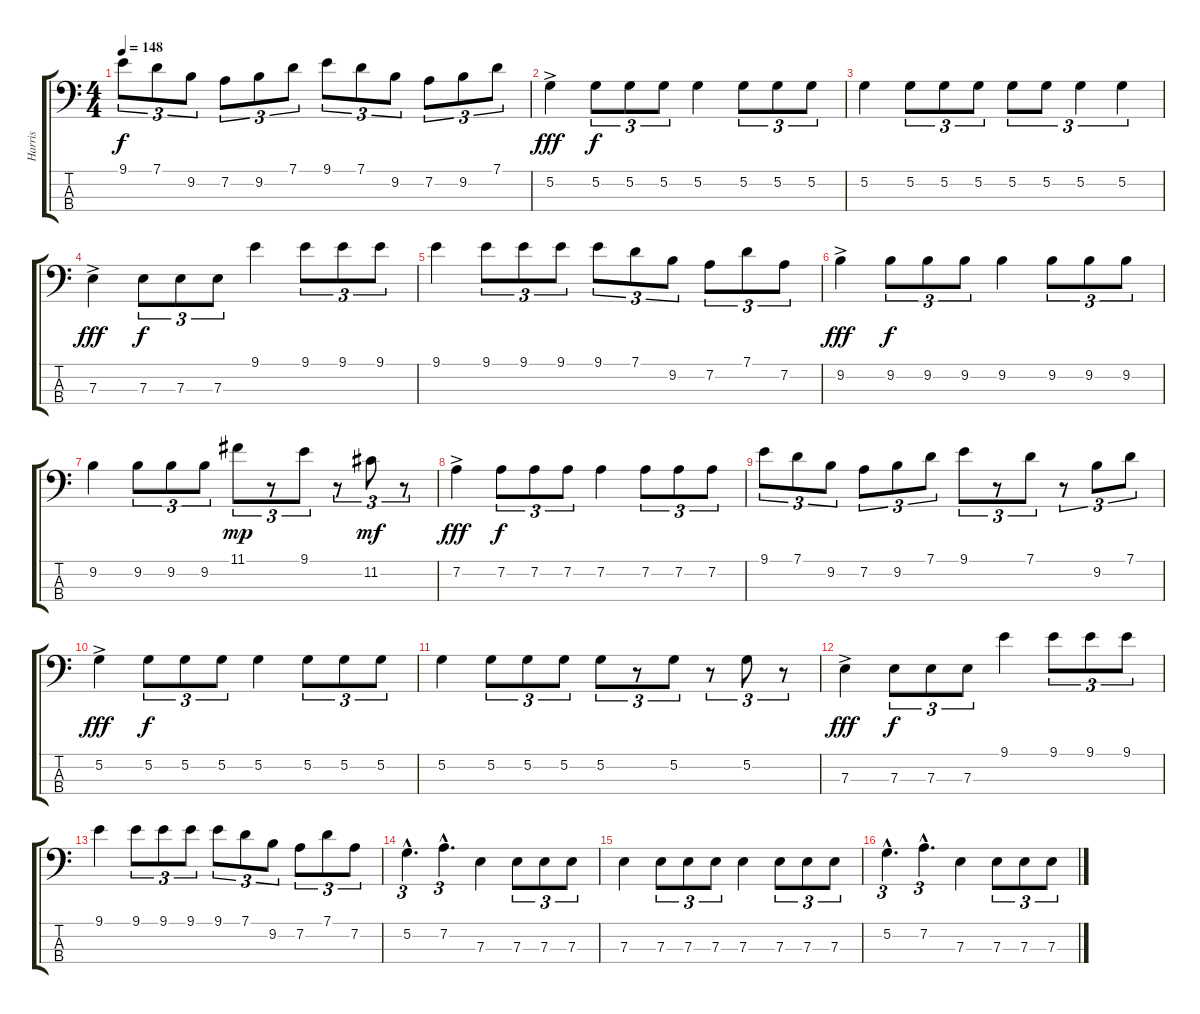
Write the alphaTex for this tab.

\track ("Harris" "Harris") {instrument electricbassfinger}
\staff {score tabs}
\tuning (G2 D2 A1 E1) {hide}
\ts (4 4)
\tempo 148
\clef f4
\ks c
9.1.8{tu (3 2) dy f} 7.1.8{tu (3 2)} 9.2.8{tu (3 2)} 7.2.8{tu (3 2)} 9.2.8{tu (3 2)} 7.1.8{tu (3 2)} 9.1.8{tu (3 2)} 7.1.8{tu (3 2)} 9.2.8{tu (3 2)} 7.2.8{tu (3 2)} 9.2.8{tu (3 2)} 7.1.8{tu (3 2)} |
5.2{ac}.4{dy fff} 5.2.8{tu (3 2) dy f} 5.2.8{tu (3 2)} 5.2.8{tu (3 2)} 5.2.4 5.2.8{tu (3 2)} 5.2.8{tu (3 2)} 5.2.8{tu (3 2)} |
5.2.4 5.2.8{tu (3 2)} 5.2.8{tu (3 2)} 5.2.8{tu (3 2)} 5.2.8{tu (3 2)} 5.2.8{tu (3 2)} 5.2.4{tu (3 2)} 5.2.4{tu (3 2)} |
7.3{ac}.4{dy fff} 7.3.8{tu (3 2) dy f} 7.3.8{tu (3 2)} 7.3.8{tu (3 2)} 9.1.4 9.1.8{tu (3 2)} 9.1.8{tu (3 2)} 9.1.8{tu (3 2)} |
9.1.4 9.1.8{tu (3 2)} 9.1.8{tu (3 2)} 9.1.8{tu (3 2)} 9.1.8{tu (3 2)} 7.1.8{tu (3 2)} 9.2.8{tu (3 2)} 7.2.8{tu (3 2)} 7.1.8{tu (3 2)} 7.2.8{tu (3 2)} |
9.2{ac}.4{dy fff} 9.2.8{tu (3 2) dy f} 9.2.8{tu (3 2)} 9.2.8{tu (3 2)} 9.2.4 9.2.8{tu (3 2)} 9.2.8{tu (3 2)} 9.2.8{tu (3 2)} |
9.2.4 9.2.8{tu (3 2)} 9.2.8{tu (3 2)} 9.2.8{tu (3 2)} 11.1.8{tu (3 2) dy mp} r.8{tu (3 2)} 9.1.8{tu (3 2)} r.8{tu (3 2)} 11.2.8{tu (3 2) dy mf} r.8{tu (3 2)} |
7.2{ac}.4{dy fff} 7.2.8{tu (3 2) dy f} 7.2.8{tu (3 2)} 7.2.8{tu (3 2)} 7.2.4 7.2.8{tu (3 2)} 7.2.8{tu (3 2)} 7.2.8{tu (3 2)} |
9.1.8{tu (3 2)} 7.1.8{tu (3 2)} 9.2.8{tu (3 2)} 7.2.8{tu (3 2)} 9.2.8{tu (3 2)} 7.1.8{tu (3 2)} 9.1.8{tu (3 2)} r.8{tu (3 2)} 7.1.8{tu (3 2)} r.8{tu (3 2)} 9.2.8{tu (3 2)} 7.1.8{tu (3 2)} |
5.2{ac}.4{dy fff} 5.2.8{tu (3 2) dy f} 5.2.8{tu (3 2)} 5.2.8{tu (3 2)} 5.2.4 5.2.8{tu (3 2)} 5.2.8{tu (3 2)} 5.2.8{tu (3 2)} |
5.2.4 5.2.8{tu (3 2)} 5.2.8{tu (3 2)} 5.2.8{tu (3 2)} 5.2.8{tu (3 2)} r.8{tu (3 2)} 5.2.8{tu (3 2)} r.8{tu (3 2)} 5.2.8{tu (3 2)} r.8{tu (3 2)} |
7.3{ac}.4{dy fff} 7.3.8{tu (3 2) dy f} 7.3.8{tu (3 2)} 7.3.8{tu (3 2)} 9.1.4 9.1.8{tu (3 2)} 9.1.8{tu (3 2)} 9.1.8{tu (3 2)} |
9.1.4 9.1.8{tu (3 2)} 9.1.8{tu (3 2)} 9.1.8{tu (3 2)} 9.1.8{tu (3 2)} 7.1.8{tu (3 2)} 9.2.8{tu (3 2)} 7.2.8{tu (3 2)} 7.1.8{tu (3 2)} 7.2.8{tu (3 2)} |
5.2{hac}.4{d tu (3 2)} 7.2{hac}.4{d tu (3 2)} 7.3.4 7.3.8{tu (3 2)} 7.3.8{tu (3 2)} 7.3.8{tu (3 2)} |
7.3.4 7.3.8{tu (3 2)} 7.3.8{tu (3 2)} 7.3.8{tu (3 2)} 7.3.4 7.3.8{tu (3 2)} 7.3.8{tu (3 2)} 7.3.8{tu (3 2)} |
5.2{hac}.4{d tu (3 2)} 7.2{hac}.4{d tu (3 2)} 7.3.4 7.3.8{tu (3 2)} 7.3.8{tu (3 2)} 7.3.8{tu (3 2)}
